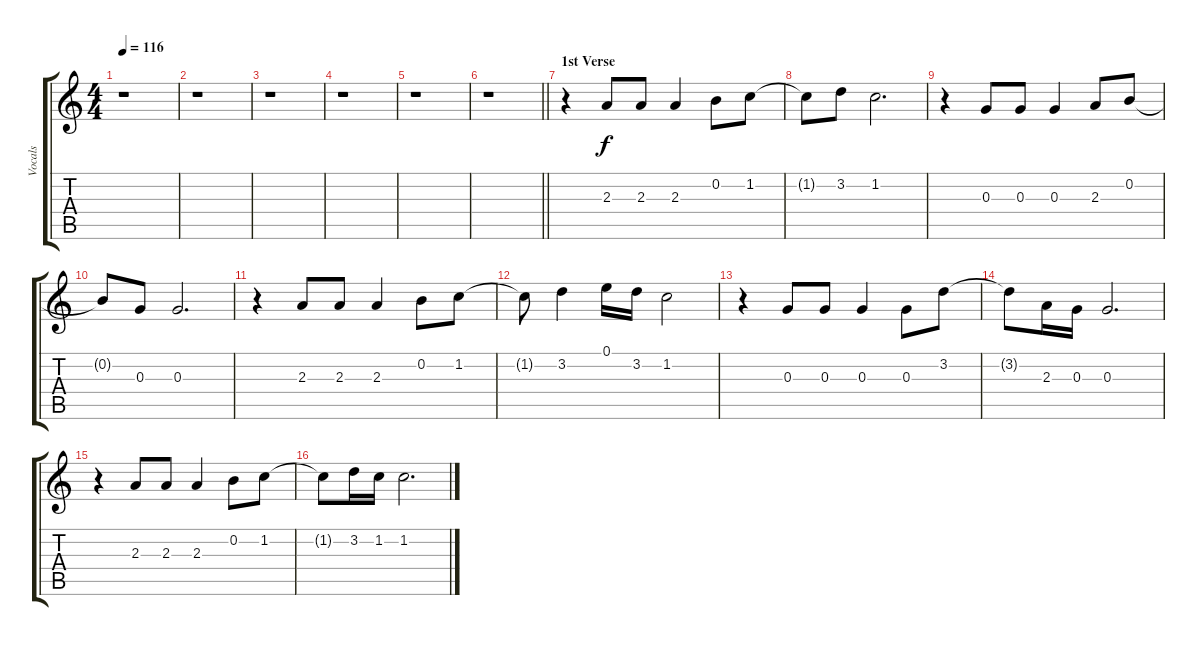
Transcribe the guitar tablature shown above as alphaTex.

\track ("Vocals" "Vocals") {instrument overdrivenguitar}
\staff {score tabs}
\tuning (E4 B3 G3 D3 A2 E2) {hide}
\ts (4 4)
\tempo 116
\clef g2
\ks aminor
r.1{dy f} |
r.1 |
r.1 |
r.1 |
r.1 |
\barLineRight lightlight
r.1 |
\section ("" "1st Verse")
r.4 2.3.8 2.3.8 2.3.4 0.2.8 1.2.8 |
1.2{t}.8 3.2.8 1.2.2{d} |
r.4 0.3.8 0.3.8 0.3.4 2.3.8 0.2.8 |
0.2{t}.8 0.3.8 0.3.2{d} |
r.4 2.3.8 2.3.8 2.3.4 0.2.8 1.2.8 |
1.2{t}.8 3.2.4 0.1.16 3.2.16 1.2.2 |
r.4 0.3.8 0.3.8 0.3.4 0.3.8 3.2.8 |
3.2{t}.8 2.3.16 0.3.16 0.3.2{d} |
r.4 2.3.8 2.3.8 2.3.4 0.2.8 1.2.8 |
1.2{t}.8 3.2.16 1.2.16 1.2.2{d}
